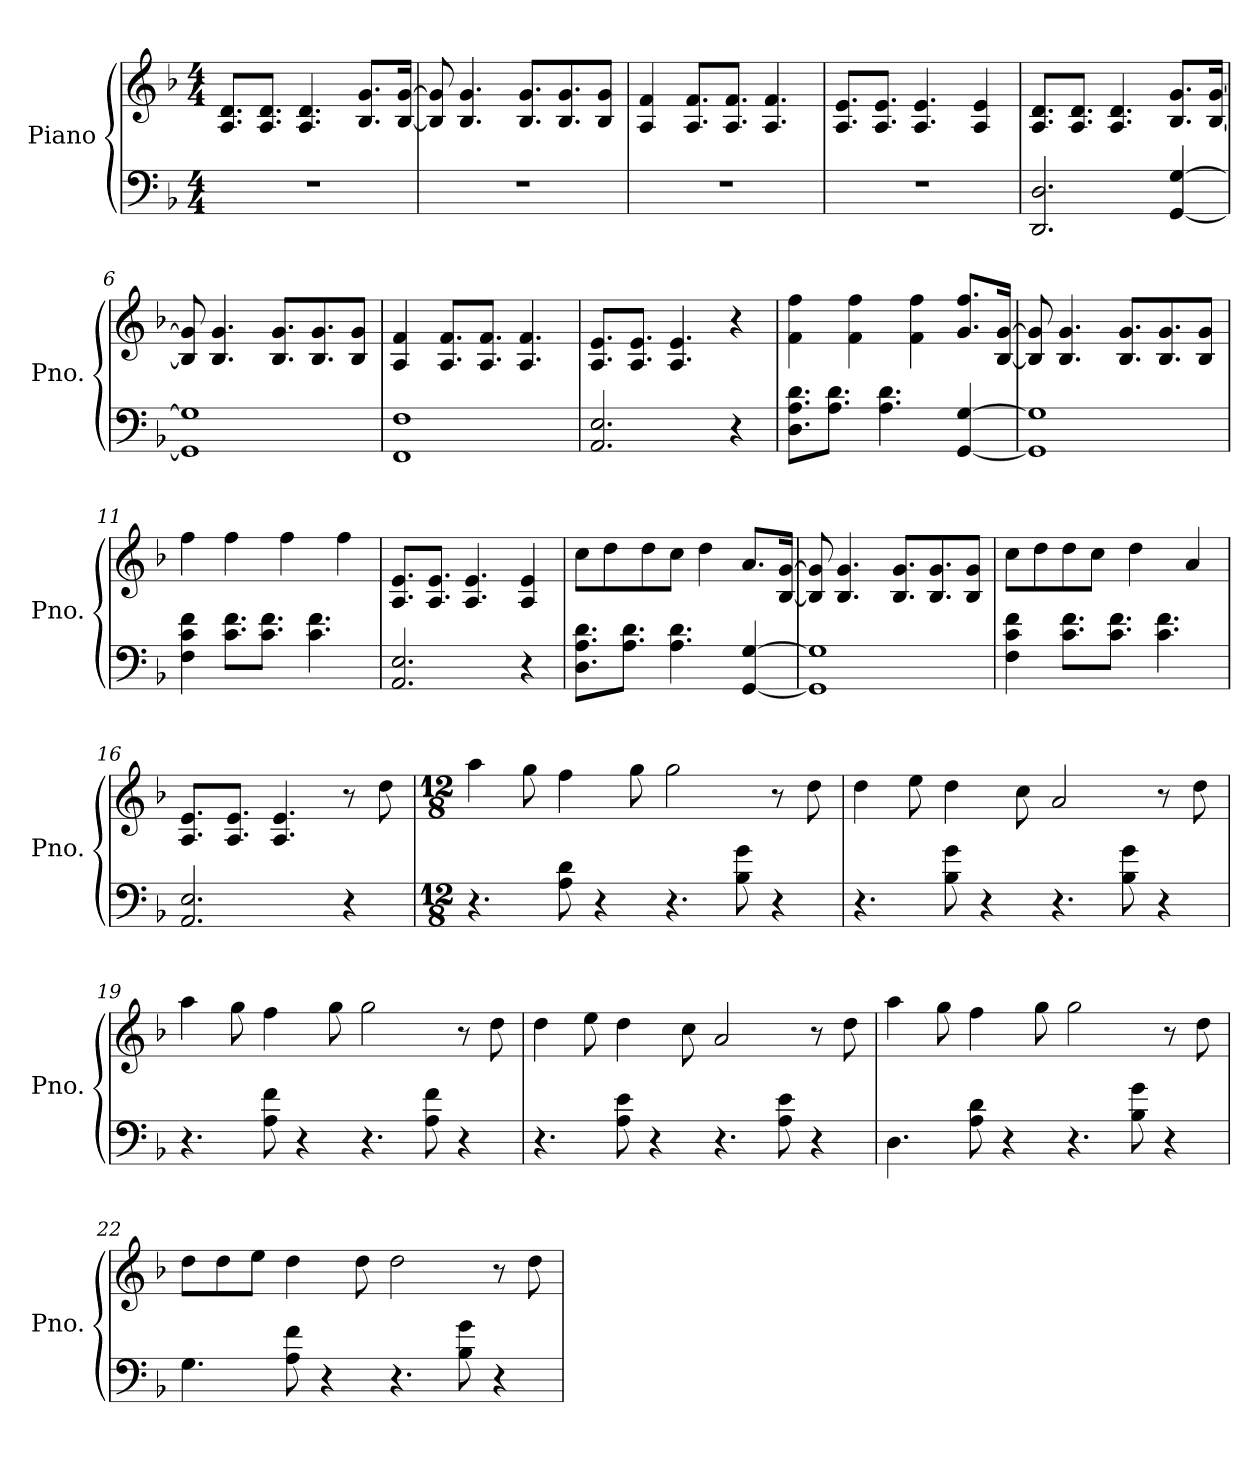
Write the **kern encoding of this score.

**kern	**kern
*part1	*part1
*staff2	*staff1
*I"Piano	*
*I'Pno.	*
*clefF4	*clefG2
*k[b-]	*k[b-]
*M4/4	*M4/4
*MM120	*MM120
=1	=1
1r	8.A/ 8.d/L
.	8.A/ 8.d/J
.	4.A/ 4.d/
.	8.B-/ 8.g/L
.	[16B-/ [16g/Jk
=2	=2
1r	8B-/] 8g/]
.	4.B-/ 4.g/
.	8.B-/ 8.g/L
.	8.B-/ 8.g/
.	8B-/ 8g/J
=3	=3
1r	4A/ 4f/
.	8.A/ 8.f/L
.	8.A/ 8.f/J
.	4.A/ 4.f/
=4	=4
1r	8.A/ 8.e/L
.	8.A/ 8.e/J
.	4.A/ 4.e/
.	4A/ 4e/
=5	=5
2.DD/ 2.D/	8.A/ 8.d/L
.	8.A/ 8.d/J
.	4.A/ 4.d/
[4GG/ [4G/	8.B-/ 8.g/L
.	[16B-/ [16g/Jk
!!LO:LB:g=z
=6	=6
1GG] 1G]	8B-/] 8g/]
.	4.B-/ 4.g/
.	8.B-/ 8.g/L
.	8.B-/ 8.g/
.	8B-/ 8g/J
=7	=7
1FF 1F	4A/ 4f/
.	8.A/ 8.f/L
.	8.A/ 8.f/J
.	4.A/ 4.f/
=8	=8
2.AA/ 2.E/	8.A/ 8.e/L
.	8.A/ 8.e/J
.	4.A/ 4.e/
4r	4r
=9	=9
8.D\ 8.A\ 8.d\L	4f\ 4ff\
8.A\ 8.d\J	.
.	4f\ 4ff\
4.A\ 4.d\	.
.	4f\ 4ff\
[4GG/ [4G/	8.g/ 8.ff/L
.	[16B-/ [16g/Jk
=10	=10
1GG] 1G]	8B-/] 8g/]
.	4.B-/ 4.g/
.	8.B-/ 8.g/L
.	8.B-/ 8.g/
.	8B-/ 8g/J
!!LO:LB:g=z
=11	=11
4F\ 4c\ 4f\	4ff\
8.c\ 8.f\L	4ff\
8.c\ 8.f\J	.
.	4ff\
4.c\ 4.f\	.
.	4ff\
=12	=12
2.AA/ 2.E/	8.A/ 8.e/L
.	8.A/ 8.e/J
.	4.A/ 4.e/
4r	4A/ 4e/
=13	=13
8.D\ 8.A\ 8.d\L	8cc\L
.	8dd\
8.A\ 8.d\J	.
.	8dd\
4.A\ 4.d\	8cc\J
.	4dd\
[4GG/ [4G/	8.a/L
.	[16B-/ [16g/Jk
=14	=14
1GG] 1G]	8B-/] 8g/]
.	4.B-/ 4.g/
.	8.B-/ 8.g/L
.	8.B-/ 8.g/
.	8B-/ 8g/J
=15	=15
4F\ 4c\ 4f\	8cc\L
.	8dd\
8.c\ 8.f\L	8dd\
.	8cc\J
8.c\ 8.f\J	.
.	4dd\
4.c\ 4.f\	.
.	4a/
!!LO:LB:g=z
=16	=16
2.AA/ 2.E/	8.A/ 8.e/L
.	8.A/ 8.e/J
.	4.A/ 4.e/
4r	8r
*	*MM180
.	8dd\
=17	=17
*M12/8	*M12/8
4.r	4aa\
.	8gg\
8A\ 8d\	4ff\
4r	.
.	8gg\
4.r	2gg\
8B-\ 8g\	.
4r	8r
.	8dd\
=18	=18
4.r	4dd\
.	8ee\
8B-\ 8g\	4dd\
4r	.
.	8cc\
4.r	2a/
8B-\ 8g\	.
4r	8r
.	8dd\
=19	=19
4.r	4aa\
.	8gg\
8A\ 8f\	4ff\
4r	.
.	8gg\
4.r	2gg\
8A\ 8f\	.
4r	8r
.	8dd\
=20	=20
4.r	4dd\
.	8ee\
8A\ 8e\	4dd\
4r	.
.	8cc\
4.r	2a/
8A\ 8e\	.
4r	8r
.	8dd\
!!LO:LB:g=z
=21	=21
4.D\	4aa\
.	8gg\
8A\ 8d\	4ff\
4r	.
.	8gg\
4.r	2gg\
8B-\ 8g\	.
4r	8r
.	8dd\
=22	=22
4.G\	8dd\L
.	8dd\
.	8ee\J
8A\ 8f\	4dd\
4r	.
.	8dd\
4.r	2dd\
8B-\ 8g\	.
4r	8r
.	8dd\
=	=
*-	*-
